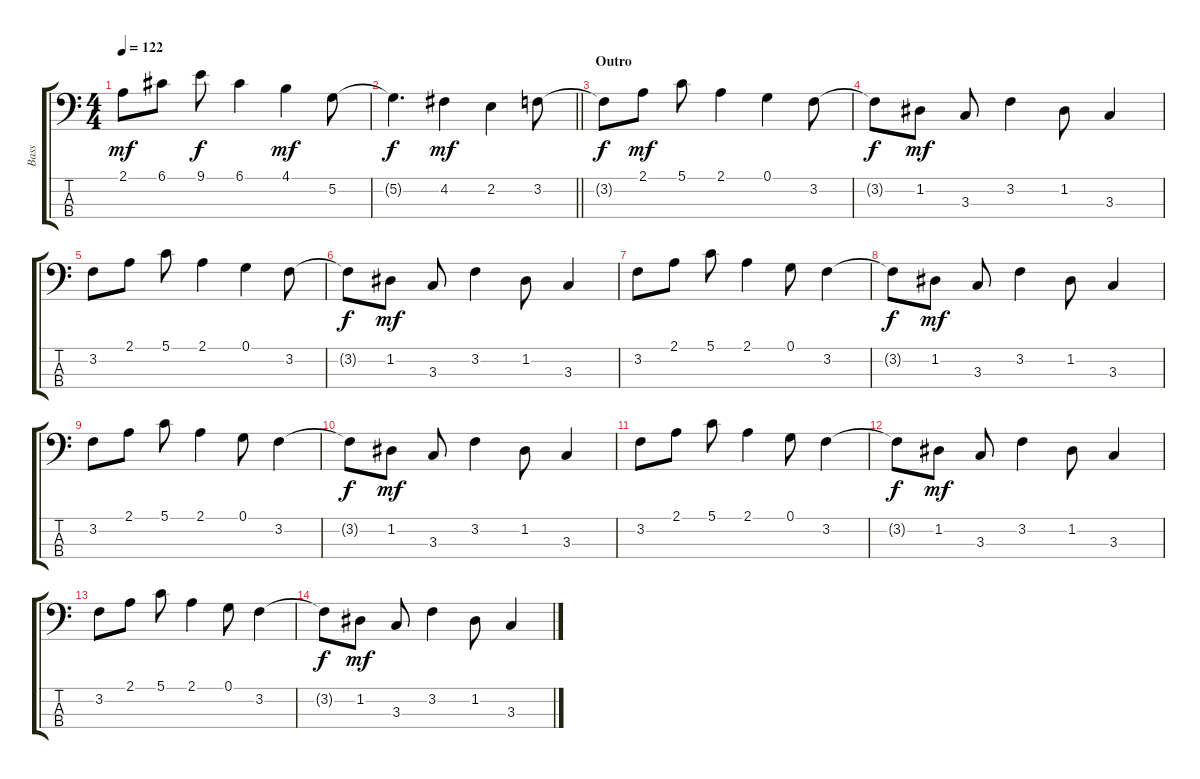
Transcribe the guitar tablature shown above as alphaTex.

\track ("Bass" "Bass") {instrument electricbasspick}
\staff {score tabs}
\tuning (G2 D2 A1 E1) {hide}
\ts (4 4)
\tempo 122
\clef f4
\ks c
2.1.8{dy mf volume 10} 6.1.8{volume 10} 9.1.8{dy f volume 10} 6.1.4{volume 10} 4.1.4{dy mf volume 9} 5.2.8{volume 9} |
\barLineRight lightlight
5.2{t}.4{d dy f} 4.2.4{dy mf volume 8} 2.2.4{volume 8} 3.2.8{volume 8} |
\section ("" "Outro")
3.2{t}.8{dy f} 2.1.8{dy mf volume 8} 5.1.8{volume 8} 2.1.4{volume 7} 0.1.4{volume 7} 3.2.8{volume 7} |
3.2{t}.8{dy f} 1.2.8{dy mf volume 7} 3.3.8{volume 6} 3.2.4{volume 6} 1.2.8{volume 6} 3.3.4{volume 6} |
3.2.8{volume 6} 2.1.8{volume 6} 5.1.8{volume 5} 2.1.4{volume 5} 0.1.4{volume 5} 3.2.8{volume 5} |
3.2{t}.8{dy f} 1.2.8{dy mf volume 4} 3.3.8{volume 4} 3.2.4{volume 4} 1.2.8{volume 4} 3.3.4{volume 4} |
3.2.8{volume 4} 2.1.8{volume 3} 5.1.8{volume 3} 2.1.4{volume 3} 0.1.8{volume 3} 3.2.4{volume 3} |
3.2{t}.8{dy f} 1.2.8{dy mf volume 2} 3.3.8{volume 2} 3.2.4{volume 2} 1.2.8{volume 2} 3.3.4{volume 2} |
3.2.8{volume 4} 2.1.8{volume 3} 5.1.8{volume 3} 2.1.4{volume 3} 0.1.8{volume 3} 3.2.4{volume 3} |
3.2{t}.8{dy f} 1.2.8{dy mf volume 2} 3.3.8{volume 2} 3.2.4{volume 2} 1.2.8{volume 2} 3.3.4{volume 2} |
3.2.8{volume 4} 2.1.8{volume 3} 5.1.8{volume 3} 2.1.4{volume 3} 0.1.8{volume 3} 3.2.4{volume 3} |
3.2{t}.8{dy f} 1.2.8{dy mf volume 2} 3.3.8{volume 2} 3.2.4{volume 2} 1.2.8{volume 2} 3.3.4{volume 2} |
3.2.8{volume 4} 2.1.8{volume 3} 5.1.8{volume 3} 2.1.4{volume 3} 0.1.8{volume 3} 3.2.4{volume 3} |
3.2{t}.8{dy f} 1.2.8{dy mf} 3.3.8 3.2.4 1.2.8 3.3.4
